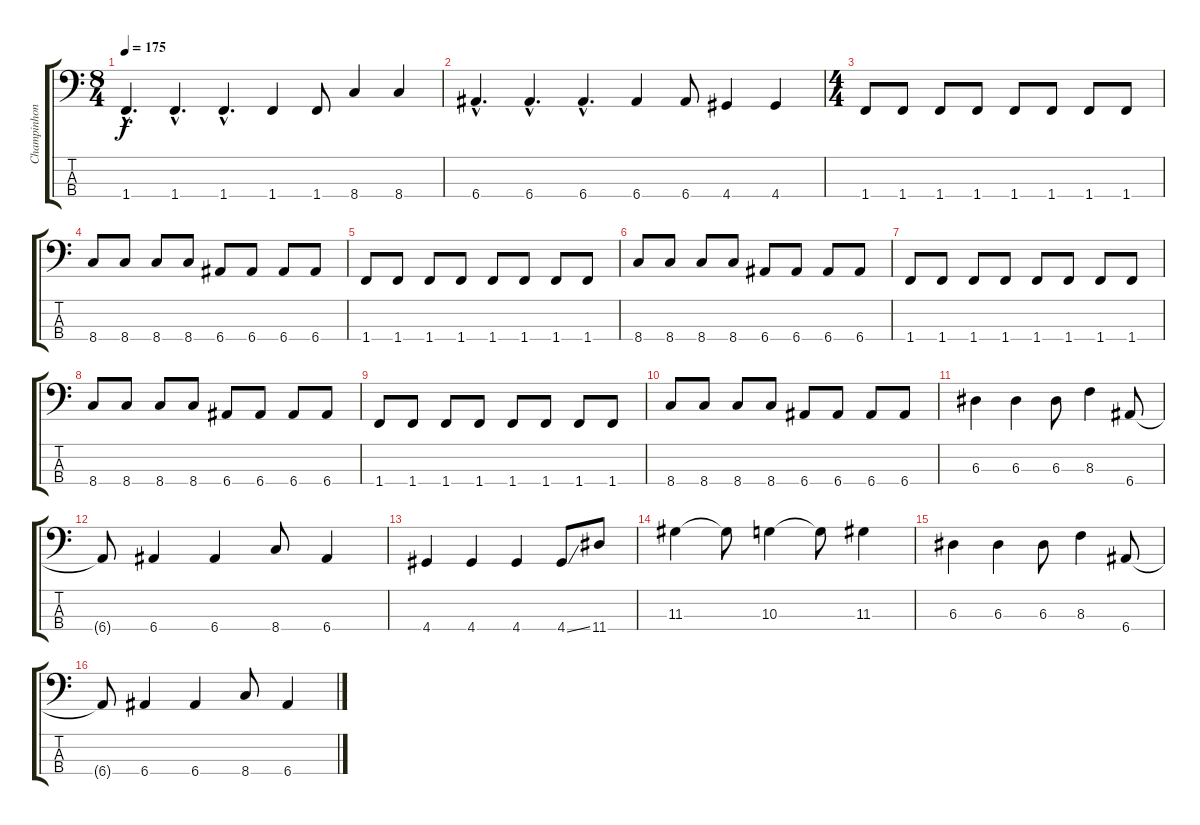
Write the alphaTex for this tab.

\track ("Champinhon" "Champinhon") {instrument electricbassfinger}
\staff {score tabs}
\tuning (G2 D2 A1 E1) {hide}
\ts (8 4)
\tempo 175
\clef f4
\ks c
1.4{hac}.4{d dy f instrument electricbassfinger} 1.4{hac}.4{d} 1.4{hac}.4{d} 1.4.4 1.4.8 8.4.4 8.4.4 |
6.4{hac}.4{d} 6.4{hac}.4{d} 6.4{hac}.4{d} 6.4.4 6.4.8 4.4.4 4.4.4 |
\ts (4 4)
1.4.8 1.4.8 1.4.8 1.4.8 1.4.8 1.4.8 1.4.8 1.4.8 |
8.4.8 8.4.8 8.4.8 8.4.8 6.4.8 6.4.8 6.4.8 6.4.8 |
1.4.8 1.4.8 1.4.8 1.4.8 1.4.8 1.4.8 1.4.8 1.4.8 |
8.4.8 8.4.8 8.4.8 8.4.8 6.4.8 6.4.8 6.4.8 6.4.8 |
1.4.8 1.4.8 1.4.8 1.4.8 1.4.8 1.4.8 1.4.8 1.4.8 |
8.4.8 8.4.8 8.4.8 8.4.8 6.4.8 6.4.8 6.4.8 6.4.8 |
1.4.8 1.4.8 1.4.8 1.4.8 1.4.8 1.4.8 1.4.8 1.4.8 |
8.4.8 8.4.8 8.4.8 8.4.8 6.4.8 6.4.8 6.4.8 6.4.8 |
6.3.4 6.3.4 6.3.8 8.3.4 6.4.8 |
6.4{t}.8 6.4.4 6.4.4 8.4.8 6.4.4 |
4.4.4 4.4.4 4.4.4 4.4{ss}.8 11.4.8 |
11.3.4 11.3{t}.8 10.3.4 10.3{t}.8 11.3.4 |
6.3.4 6.3.4 6.3.8 8.3.4 6.4.8 |
6.4{t}.8 6.4.4 6.4.4 8.4.8 6.4.4
